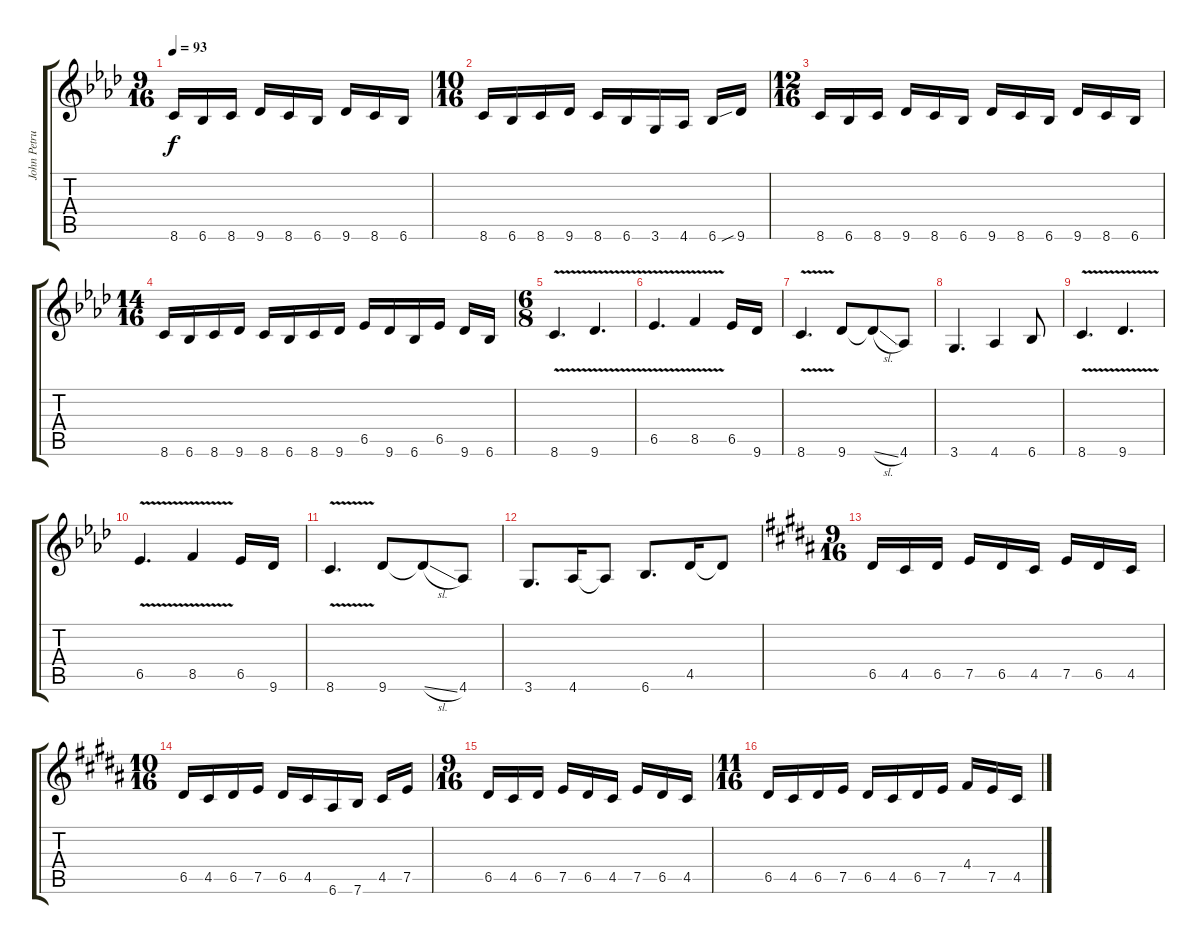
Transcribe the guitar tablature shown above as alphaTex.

\track ("John Petrucci - Guitar" "John Petru") {instrument distortionguitar}
\staff {score tabs}
\tuning (E4 B3 G3 D3 A2 E2) {hide}
\ts (9 16)
\tempo 93
\clef g2
\ks fminor
8.6.16{dy f} 6.6.16 8.6.16 9.6.16 8.6.16 6.6.16 9.6.16 8.6.16 6.6.16 |
\ts (10 16)
8.6.16 6.6.16 8.6.16 9.6.16 8.6.16 6.6.16 3.6.16 4.6.16 6.6.16 9.6{sib}.16 |
\ts (12 16)
8.6.16 6.6.16 8.6.16 9.6.16 8.6.16 6.6.16 9.6.16 8.6.16 6.6.16 9.6.16 8.6.16 6.6.16 |
\ts (14 16)
8.6.16 6.6.16 8.6.16 9.6.16 8.6.16 6.6.16 8.6.16 9.6.16 6.5.16 9.6.16 6.6.16 6.5.16 9.6.16 6.6.16 |
\ts (6 8)
8.6{v}.4{d} 9.6{v}.4{d} |
6.5{v}.4{d} 8.5{v}.4 6.5.16 9.6.16 |
8.6{v}.4{d} 9.6.8 9.6{sl t}.8 4.6.8 |
3.6.4{d} 4.6.4 6.6.8 |
8.6{v}.4{d} 9.6{v}.4{d} |
6.5{v}.4{d} 8.5{v}.4 6.5.16 9.6.16 |
8.6{v}.4{d} 9.6.8 9.6{sl t}.8 4.6.8 |
3.6.8{d} 4.6.16 4.6{t}.8 6.6.8{d} 4.5.16 4.5{t}.8 |
\ts (9 16)
\ks g#minor
6.5.16 4.5.16 6.5.16 7.5.16 6.5.16 4.5.16 7.5.16 6.5.16 4.5.16 |
\ts (10 16)
6.5.16 4.5.16 6.5.16 7.5.16 6.5.16 4.5.16 6.6.16 7.6.16 4.5.16 7.5.16 |
\ts (9 16)
6.5.16 4.5.16 6.5.16 7.5.16 6.5.16 4.5.16 7.5.16 6.5.16 4.5.16 |
\ts (11 16)
6.5.16 4.5.16 6.5.16 7.5.16 6.5.16 4.5.16 6.5.16 7.5.16 4.4.16 7.5.16 4.5.16
